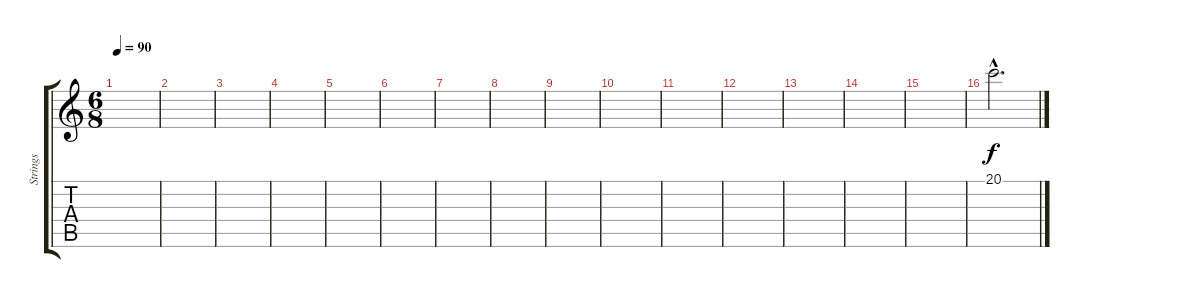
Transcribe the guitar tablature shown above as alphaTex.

\track ("Strings" "Strings") {instrument stringensemble1}
\staff {score tabs}
\tuning (E4 B3 G3 D3 A2 E2) {hide}
\ts (6 8)
\tempo 90
\clef g2
\ks c
|
|
|
|
|
|
|
|
|
|
|
|
|
|
|
20.1{hac}.2{d}
